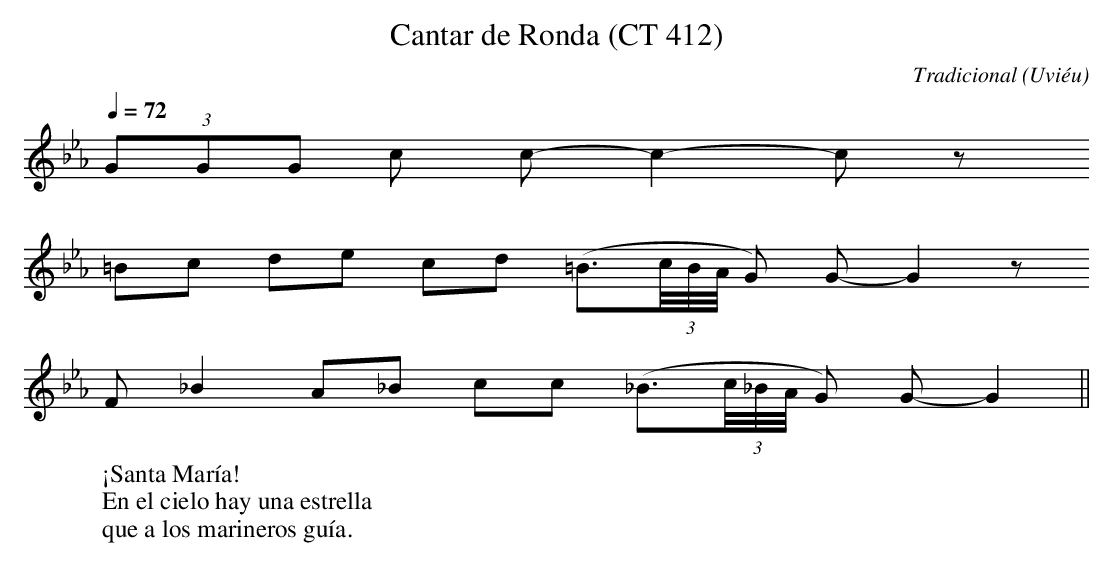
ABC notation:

X:1
T:Cantar de Ronda (CT 412)
C:Tradicional
O:Uviéu
L:1/8
Q:1/4=72
W:¡Santa María!
W:En el cielo hay una estrella
W:que a los marineros guía.
K:Cm
(3GGG c c-c2-c z
=Bc de cd (=B3/2(3c/4B/4A/4 G) G-G2 z
F _B2 A_B cc (_B3/2(3c/4_B/4A/4 G) G-G2 ||
